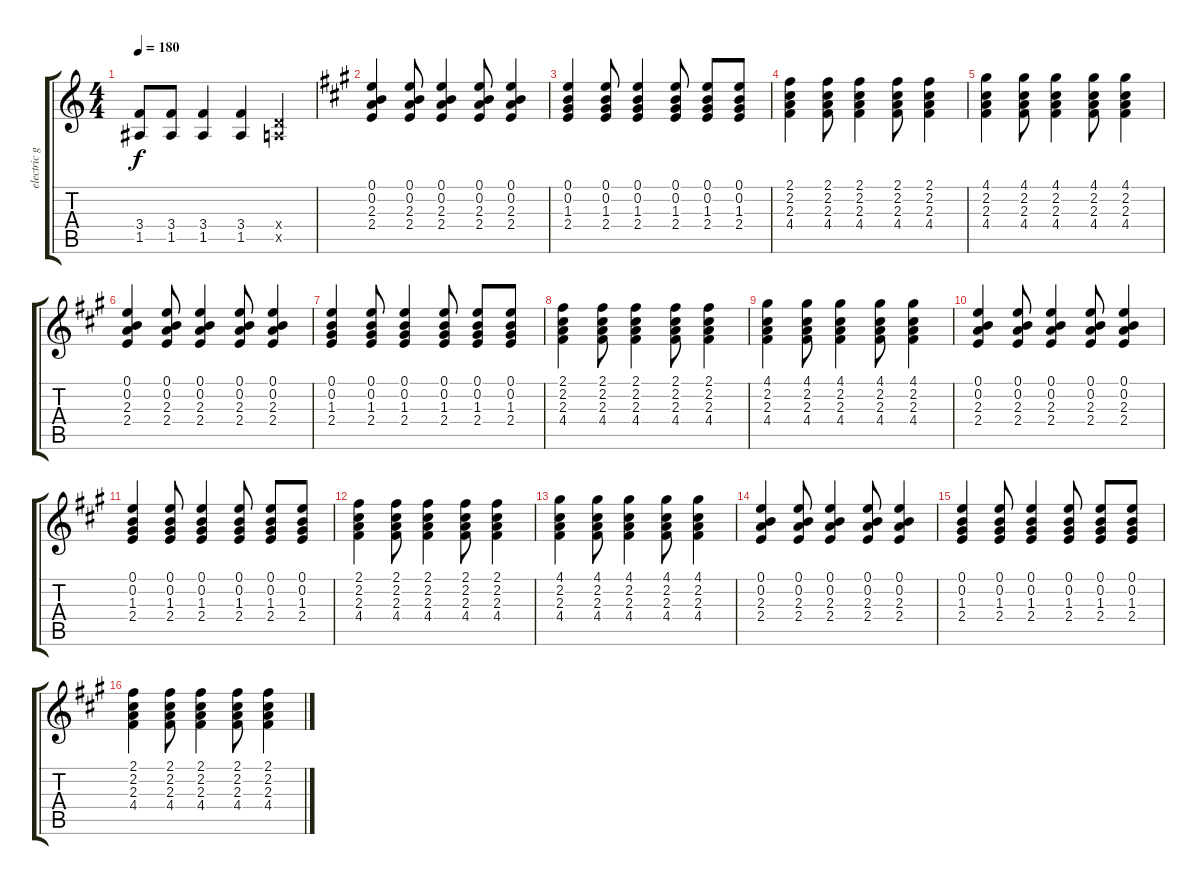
\track ("electric guitar 1" "electric g") {instrument electricguitarclean}
\staff {score tabs}
\tuning (E4 B3 G3 D3 A2 E2) {hide}
\ts (4 4)
\tempo 180
\clef g2
\ks c
(3.4 1.5).8{dy f} (3.4 1.5).8 (3.4 1.5).4 (3.4 1.5).4 (0.4{x} 0.5{x}).4 |
\ks a
(0.1 0.2 2.3 2.4).4 (0.1 0.2 2.3 2.4).8 (0.1 0.2 2.3 2.4).4 (0.1 0.2 2.3 2.4).8 (0.1 0.2 2.3 2.4).4 |
(0.1 0.2 1.3 2.4).4 (0.1 0.2 1.3 2.4).8 (0.1 0.2 1.3 2.4).4 (0.1 0.2 1.3 2.4).8 (0.1 0.2 1.3 2.4).8 (0.1 0.2 1.3 2.4).8 |
(2.1 2.2 2.3 4.4).4 (2.1 2.2 2.3 4.4).8 (2.1 2.2 2.3 4.4).4 (2.1 2.2 2.3 4.4).8 (2.1 2.2 2.3 4.4).4 |
(4.1 2.2 2.3 4.4).4 (4.1 2.2 2.3 4.4).8 (4.1 2.2 2.3 4.4).4 (4.1 2.2 2.3 4.4).8 (4.1 2.2 2.3 4.4).4 |
(0.1 0.2 2.3 2.4).4 (0.1 0.2 2.3 2.4).8 (0.1 0.2 2.3 2.4).4 (0.1 0.2 2.3 2.4).8 (0.1 0.2 2.3 2.4).4 |
(0.1 0.2 1.3 2.4).4 (0.1 0.2 1.3 2.4).8 (0.1 0.2 1.3 2.4).4 (0.1 0.2 1.3 2.4).8 (0.1 0.2 1.3 2.4).8 (0.1 0.2 1.3 2.4).8 |
(2.1 2.2 2.3 4.4).4 (2.1 2.2 2.3 4.4).8 (2.1 2.2 2.3 4.4).4 (2.1 2.2 2.3 4.4).8 (2.1 2.2 2.3 4.4).4 |
(4.1 2.2 2.3 4.4).4 (4.1 2.2 2.3 4.4).8 (4.1 2.2 2.3 4.4).4 (4.1 2.2 2.3 4.4).8 (4.1 2.2 2.3 4.4).4 |
(0.1 0.2 2.3 2.4).4 (0.1 0.2 2.3 2.4).8 (0.1 0.2 2.3 2.4).4 (0.1 0.2 2.3 2.4).8 (0.1 0.2 2.3 2.4).4 |
(0.1 0.2 1.3 2.4).4 (0.1 0.2 1.3 2.4).8 (0.1 0.2 1.3 2.4).4 (0.1 0.2 1.3 2.4).8 (0.1 0.2 1.3 2.4).8 (0.1 0.2 1.3 2.4).8 |
(2.1 2.2 2.3 4.4).4 (2.1 2.2 2.3 4.4).8 (2.1 2.2 2.3 4.4).4 (2.1 2.2 2.3 4.4).8 (2.1 2.2 2.3 4.4).4 |
(4.1 2.2 2.3 4.4).4 (4.1 2.2 2.3 4.4).8 (4.1 2.2 2.3 4.4).4 (4.1 2.2 2.3 4.4).8 (4.1 2.2 2.3 4.4).4 |
(0.1 0.2 2.3 2.4).4 (0.1 0.2 2.3 2.4).8 (0.1 0.2 2.3 2.4).4 (0.1 0.2 2.3 2.4).8 (0.1 0.2 2.3 2.4).4 |
(0.1 0.2 1.3 2.4).4 (0.1 0.2 1.3 2.4).8 (0.1 0.2 1.3 2.4).4 (0.1 0.2 1.3 2.4).8 (0.1 0.2 1.3 2.4).8 (0.1 0.2 1.3 2.4).8 |
(2.1 2.2 2.3 4.4).4 (2.1 2.2 2.3 4.4).8 (2.1 2.2 2.3 4.4).4 (2.1 2.2 2.3 4.4).8 (2.1 2.2 2.3 4.4).4
